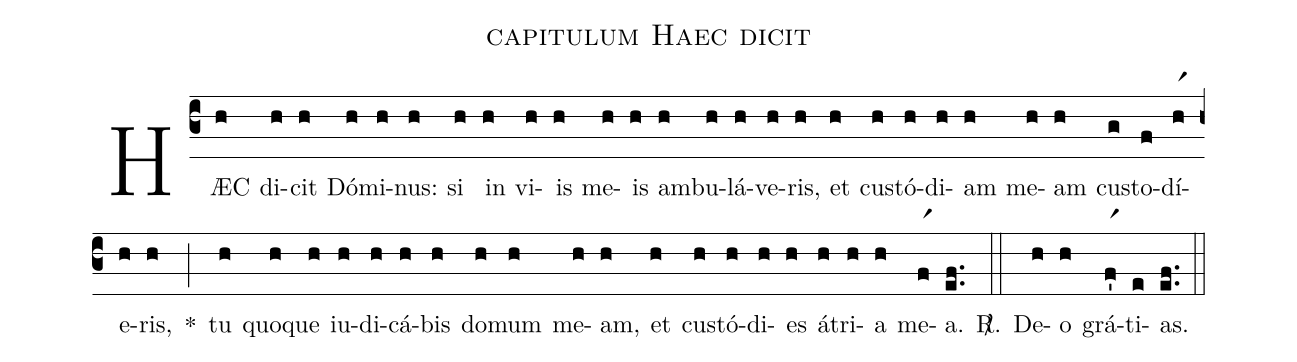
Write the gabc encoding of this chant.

name: capitulum Haec dicit;
%%
(c3)

HÆC(h) di(h)cit(h) Dó(h)mi(h)nus:(h) si(h) in(h) vi(h)is(h) me(h)is(h) am(h)bu(h)lá(h)ve(h)ris,(h) et(h) cus(h)tó(h)di(h)am(h) me(h)am(h) cus(g)to(f)dí(hr1)e(h)ris,(h) *(;)
tu(h) quo(h)que(h) iu(h)di(h)cá(h)bis(h) do(h)mum(h) me(h)am,(h) et(h) cus(h)tó(h)di(h)es(h) á(h)tri(h)a(h) me(fr1)a.(ef..) <sp>R/</sp>.(::)
De(h)o(h) grá(f'r1)ti(e)as.(e.f.) (::)
